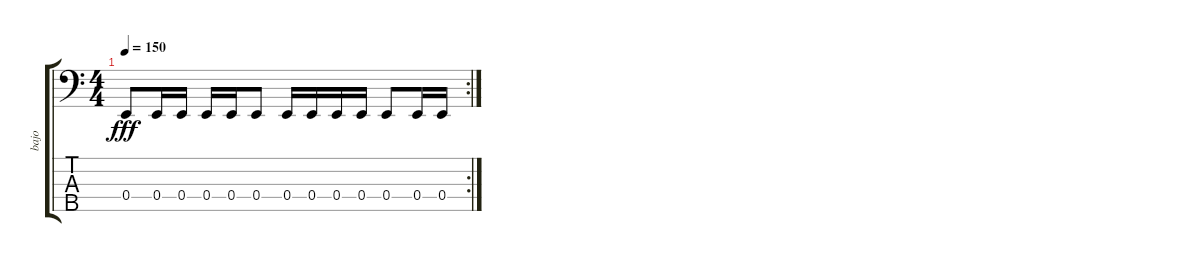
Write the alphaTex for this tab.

\track ("bajo" "bajo") {instrument electricbassfinger}
\staff {score tabs}
\tuning (G2 D2 A1 E1 B0) {hide}
\rc 2
\ts (4 4)
\tempo 150
\clef f4
\ks c
0.4.8{dy fff} 0.4.16 0.4.16 0.4.16 0.4.16 0.4.8 0.4.16 0.4.16 0.4.16 0.4.16 0.4.8 0.4.16 0.4.16
